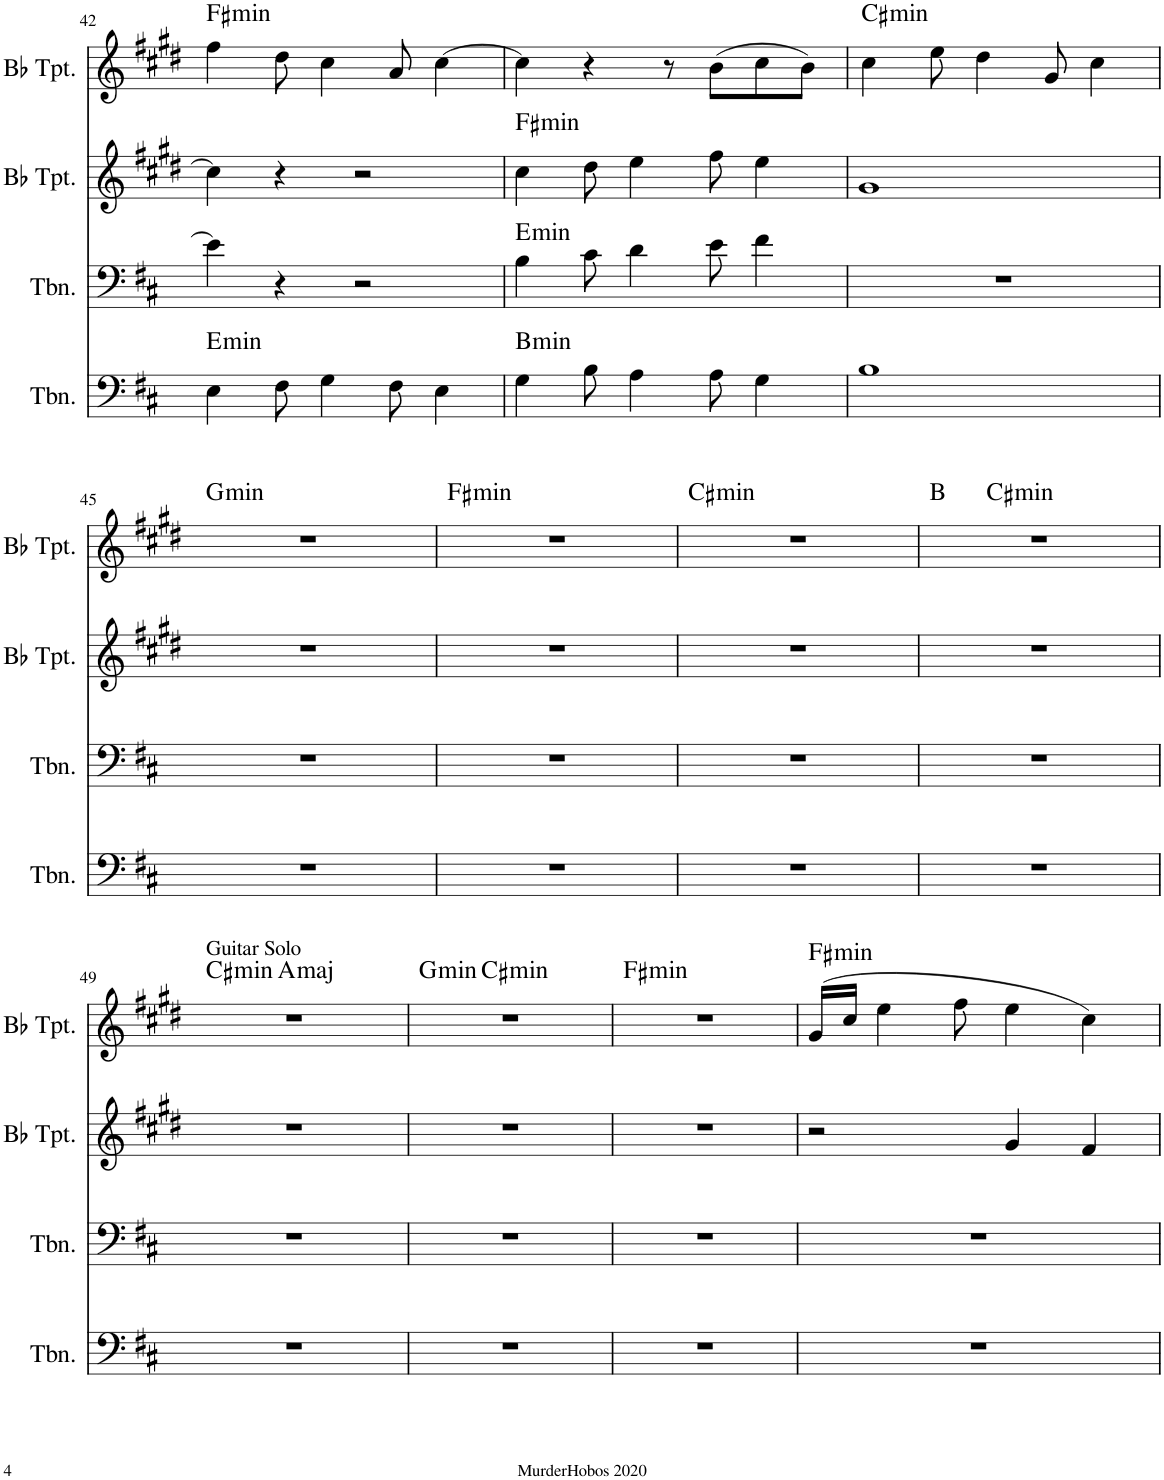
**kern	**kern	**harte	**kern	**kern	**harte
*part4	*part3	*part3	*part2	*part1	*part1
*staff4	*staff3	*	*staff2	*staff1	*
*I"Trombone	*I"Trombone	*	*I"Bb Trumpet	*I"Bb Trumpet	*
*I'Tbn.	*I'Tbn.	*	*I'Bb Tpt.	*I'Bb Tpt.	*
!!LO:PB:g=z
*clefF4	*clefF4	*	*clefG2	*clefG2	*
*	*	*	*Trd1c2	*Trd1c2	*
*k[f#c#]	*k[f#c#]	*	*k[f#c#g#d#]	*k[f#c#g#d#]	*
*M4/4	*M4/4	*	*M4/4	*M4/4	*
=42	=42	=42	=42	=42	=42
!	!	!	!	!	!LO:H:kt=min
4E\	4e\]	.	4cc#\]	4ff#\	F#:min
8F#\	4r	.	4r	8dd#\	.
4G\	.	.	.	4cc#\	.
.	2r	.	2r	.	.
8F#\	.	.	.	8a/	.
4E\	.	.	.	[4cc#\	.
=43	=43	=43	=43	=43	=43
!	!	!LO:H:kt=min	!	!	!
4G\	4B\	E:min	4cc#\	4cc#\]	.
8B\	8c#\	.	8dd#\	4r	.
4A\	4d\	.	4ee\	.	.
.	.	.	.	8r	.
8A\	8e\	.	8ff#\	(8b\L	.
4G\	4f#\	.	4ee\	8cc#\	.
.	.	.	.	8b\J)	.
=44	=44	=44	=44	=44	=44
!	!	!	!	!	!LO:H:kt=min
1B	1r	.	1g#	4cc#\	C#:min
.	.	.	.	8ee\	.
.	.	.	.	4dd#\	.
.	.	.	.	8g#/	.
.	.	.	.	4cc#\	.
!!LO:LB:g=z
=45	=45	=45	=45	=45	=45
!	!	!	!	!	!LO:H:kt=min
1r	1r	.	1r	1r	G:min
=46	=46	=46	=46	=46	=46
!	!	!	!	!	!LO:H:kt=min
1r	1r	.	1r	1r	F#:min
=47	=47	=47	=47	=47	=47
!	!	!	!	!	!LO:H:kt=min
1r	1r	.	1r	1r	C#:min
=48	=48	=48	=48	=48	=48
*	*	*	*	*^	*
1r	1r	.	1r	1r	4ryy	B:maj
!	!	!	!	!	!	!LO:H:kt=min
.	.	.	.	.	2.ryy	C#:min
!!LO:LB:g=z	!!
=49	=49	=49	=49	=49	=49	=49
!	!	!	!	!LO:TX:a:t=Guitar Solo	!	!LO:H:kt=min
1r	1r	.	1r	1r	4ryy	C#:min
!	!	!	!	!	!	!LO:H:kt=maj
.	.	.	.	.	2.ryy	A:maj
=50	=50	=50	=50	=50	=50	=50
!	!	!	!	!	!	!LO:H:kt=min
1r	1r	.	1r	1r	4ryy	G:min
!	!	!	!	!	!	!LO:H:kt=min
.	.	.	.	.	2.ryy	C#:min
=51	=51	=51	=51	=51	=51	=51
!	!	!	!	!	!	!LO:H:kt=min
*	*	*	*	*v	*v	*
1r	1r	.	1r	1r	F#:min
=52	=52	=52	=52	=52	=52
!	!	!	!	!	!LO:H:kt=min
1r	1r	.	2r	(16g#/LL	F#:min
.	.	.	.	16cc#/JJ	.
.	.	.	.	4ee\	.
.	.	.	.	8ff#\	.
.	.	.	4g#/	4ee\	.
.	.	.	4f#/	4cc#\)	.
=	=	=	=	=	=
*-	*-	*-	*-	*-	*-
